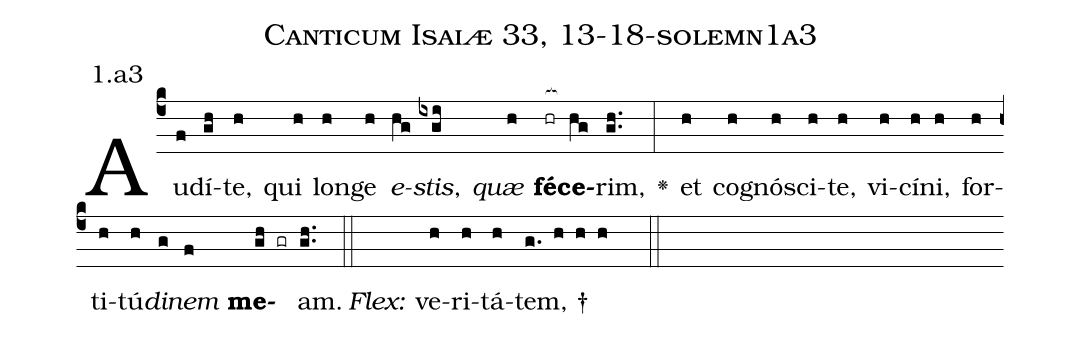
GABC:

name: Canticum Isaiæ 33, 13-18-solemn1a3;
annotation: 1.a3;
%%
(c4)Au(f)dí(gh)te,(h) qui(h) lon(h)ge(h) <i>e</i>(hg)<i>stis</i>,(ixgi) <i>quæ</i>(h) <b>fé</b>(hr[ocb:1{])<b>ce</b>(hg[ocb:0}])rim,(gh..) <v>\greheightstar</v>(:) et(h) co(h)gnó(h)sci(h)te,(h) vi(h)cí(h)ni,(h) for(h)ti(h)tú(h)<i>di</i>(g)<i>nem</i>(f) <b>me</b>(gh gr)am.(gh..) (::)
<i>Flex:</i>()  ve(h)ri(h)tá(h)tem, †(g. h h h  ::)

%E(h) u(h) o(g) u(f) a(gh) e.(gh..) (::)
